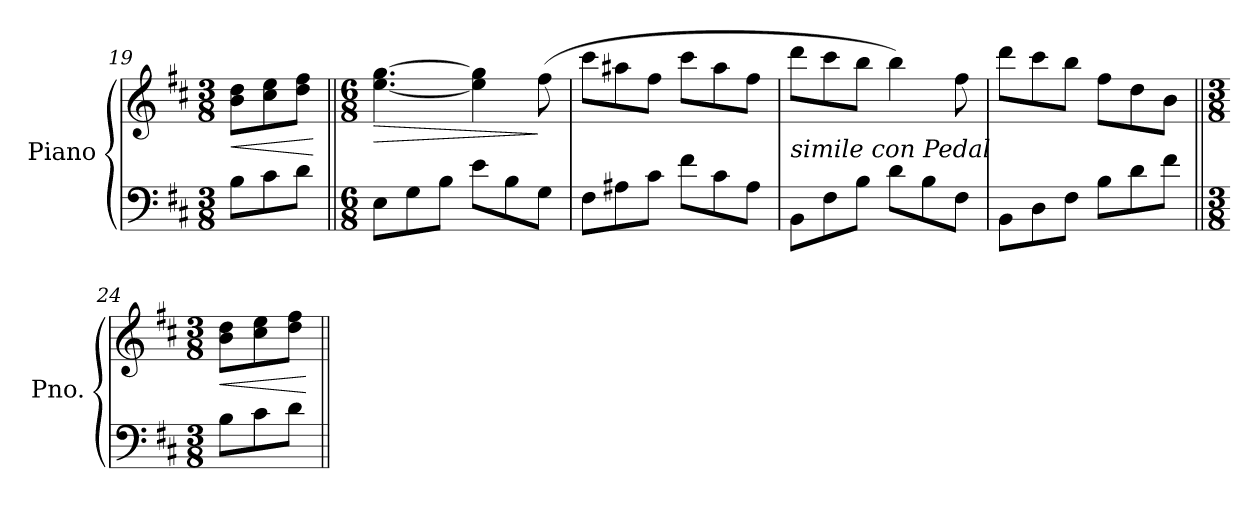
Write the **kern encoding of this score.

**kern	**kern	**dynam
*part1	*part1	*part1
*staff2	*staff1	*staff1/2
*I"Piano	*	*
*I'Pno.	*	*
!!LO:PB:g=z
*clefF4	*clefG2	*
*k[f#c#]	*k[f#c#]	*
*M3/8	*M3/8	*
=19	=19	=19
!	!	!LO:HP:b
8B\L	8b\ 8dd\L	<
8c#\	8cc#\ 8ee\	.
8d\J	8dd\ 8ff#\J	.
.	.	[
=20||	=20||	=20||
*M6/8	*M6/8	*
!	!	!LO:HP:b
8E\L	[4.ee\ [4.gg\	>
8G\	.	.
8B\J	.	.
8e\L	4ee\] 4gg\]	.
8B\	.	.
8G\J	(8ff#\	]
=21	=21	=21
8F#\L	8ccc#\L	.
8A#X\	8aa#X\	.
8c#\J	8ff#\J	.
8f#\L	8ccc#\L	.
8c#\	8aa#\	.
8A#\J	8ff#\J	.
=22	=22	=22
!LO:TX:a:i:t=simile con Pedal	!	!
8BB\L	8ddd\L	.
8F#\	8ccc#\	.
8B\J	8bb\J	.
8d\L	4bb\)	.
8B\	.	.
8F#\J	8ff#\	.
=23	=23	=23
8BB\L	8ddd\L	.
8D\	8ccc#\	.
8F#\J	8bb\J	.
8B\L	8ff#\L	.
8d\	8dd\	.
8f#\J	8b\J	.
!!LO:LB:g=z
=24||	=24||	=24||
*M3/8	*M3/8	*
!	!	!LO:HP:b
8B\L	8b\ 8dd\L	<
8c#\	8cc#\ 8ee\	.
8d\J	8dd\ 8ff#\J	.
.	.	[
=||	=||	=||
*-	*-	*-
